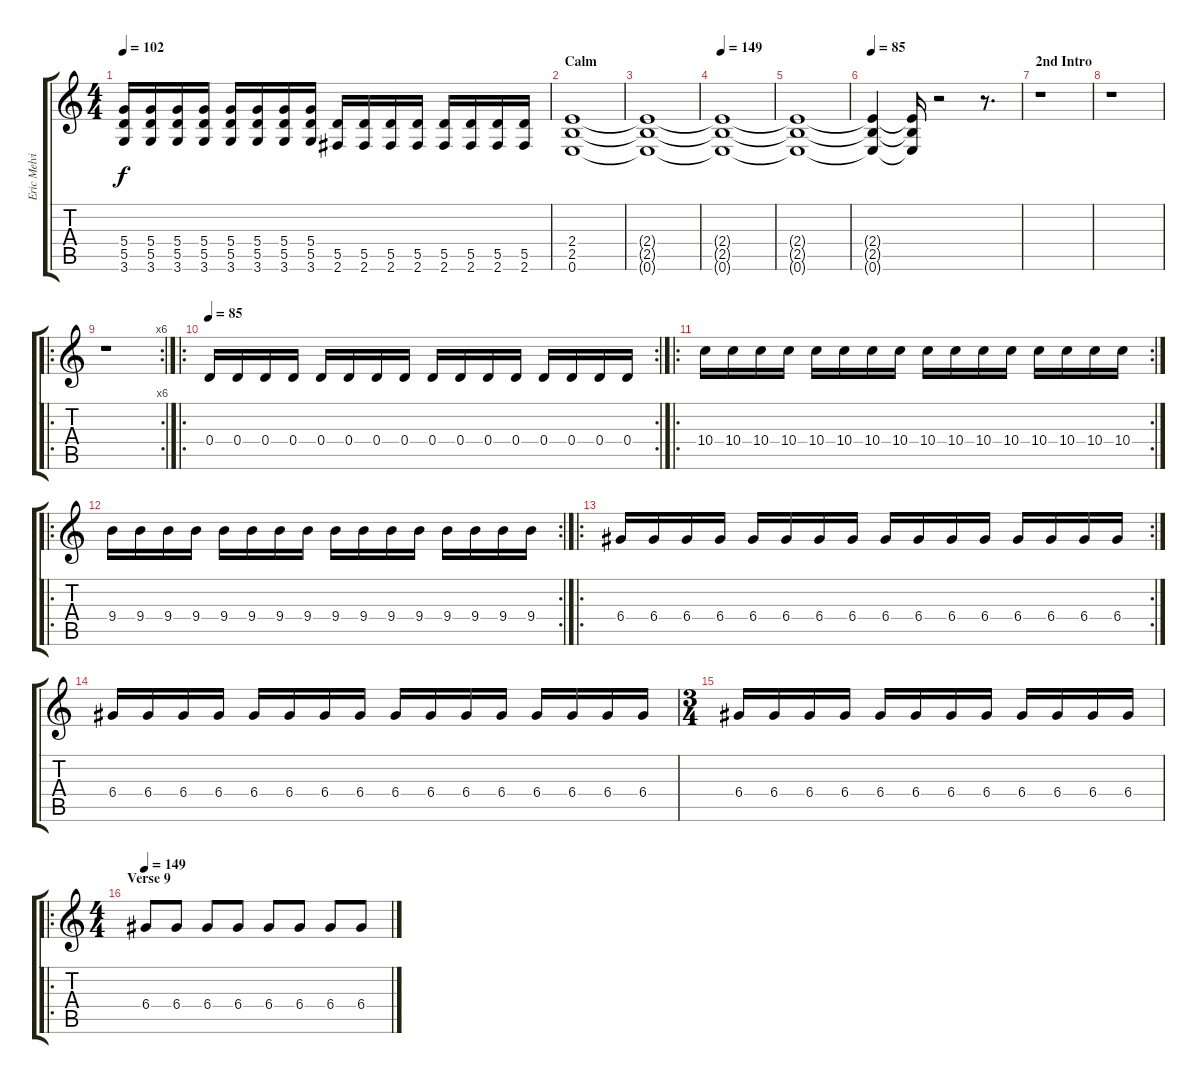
\track ("Eric Melvin" "Eric Melvi") {instrument distortionguitar}
\staff {score tabs}
\tuning (E4 B3 G3 D3 A2 E2) {hide}
\ts (4 4)
\tempo 102
\clef g2
\ks c
(5.4 5.5 3.6).16{dy f} (5.4 5.5 3.6).16 (5.4 5.5 3.6).16 (5.4 5.5 3.6).16 (5.4 5.5 3.6).16 (5.4 5.5 3.6).16 (5.4 5.5 3.6).16 (5.4 5.5 3.6).16 (5.5 2.6).16 (5.5 2.6).16 (5.5 2.6).16 (5.5 2.6).16 (5.5 2.6).16 (5.5 2.6).16 (5.5 2.6).16 (5.5 2.6).16 |
\section ("" "Calm")
(2.4 2.5 0.6).1 |
(2.4{t} 2.5{t} 0.6{t}).1 |
\tempo 149
(2.4{t} 2.5{t} 0.6{t}).1 |
(2.4{t} 2.5{t} 0.6{t}).1 |
\tempo 85
(2.4{t} 2.5{t} 0.6{t}).4 (2.4{t} 2.5{t} 0.6{t}).16 r.2 r.8{d} |
\section ("" "2nd Intro ")
r.1 |
r.1 |
\ro
\rc 6
r.1 |
\ro
\rc 2
\tempo 85
0.4.16{volume 12 instrument electricguitarmuted} 0.4.16 0.4.16 0.4.16 0.4.16 0.4.16 0.4.16 0.4.16 0.4.16 0.4.16 0.4.16 0.4.16 0.4.16 0.4.16 0.4.16 0.4.16 |
\ro
\rc 2
10.4.16 10.4.16 10.4.16 10.4.16 10.4.16 10.4.16 10.4.16 10.4.16 10.4.16 10.4.16 10.4.16 10.4.16 10.4.16 10.4.16 10.4.16 10.4.16 |
\ro
\rc 2
9.4.16 9.4.16 9.4.16 9.4.16 9.4.16 9.4.16 9.4.16 9.4.16 9.4.16 9.4.16 9.4.16 9.4.16 9.4.16 9.4.16 9.4.16 9.4.16 |
\ro
\rc 2
6.4.16 6.4.16 6.4.16 6.4.16 6.4.16 6.4.16 6.4.16 6.4.16 6.4.16 6.4.16 6.4.16 6.4.16 6.4.16 6.4.16 6.4.16 6.4.16 |
6.4.16 6.4.16 6.4.16 6.4.16 6.4.16 6.4.16 6.4.16 6.4.16 6.4.16 6.4.16 6.4.16 6.4.16 6.4.16 6.4.16 6.4.16 6.4.16 |
\ts (3 4)
6.4.16 6.4.16 6.4.16 6.4.16 6.4.16 6.4.16 6.4.16 6.4.16 6.4.16 6.4.16 6.4.16 6.4.16 |
\ro
\ts (4 4)
\section ("" "Verse 9")
\tempo 149
6.4.8{volume 10 instrument electricguitarmuted} 6.4.8 6.4.8 6.4.8 6.4.8 6.4.8 6.4.8 6.4.8
